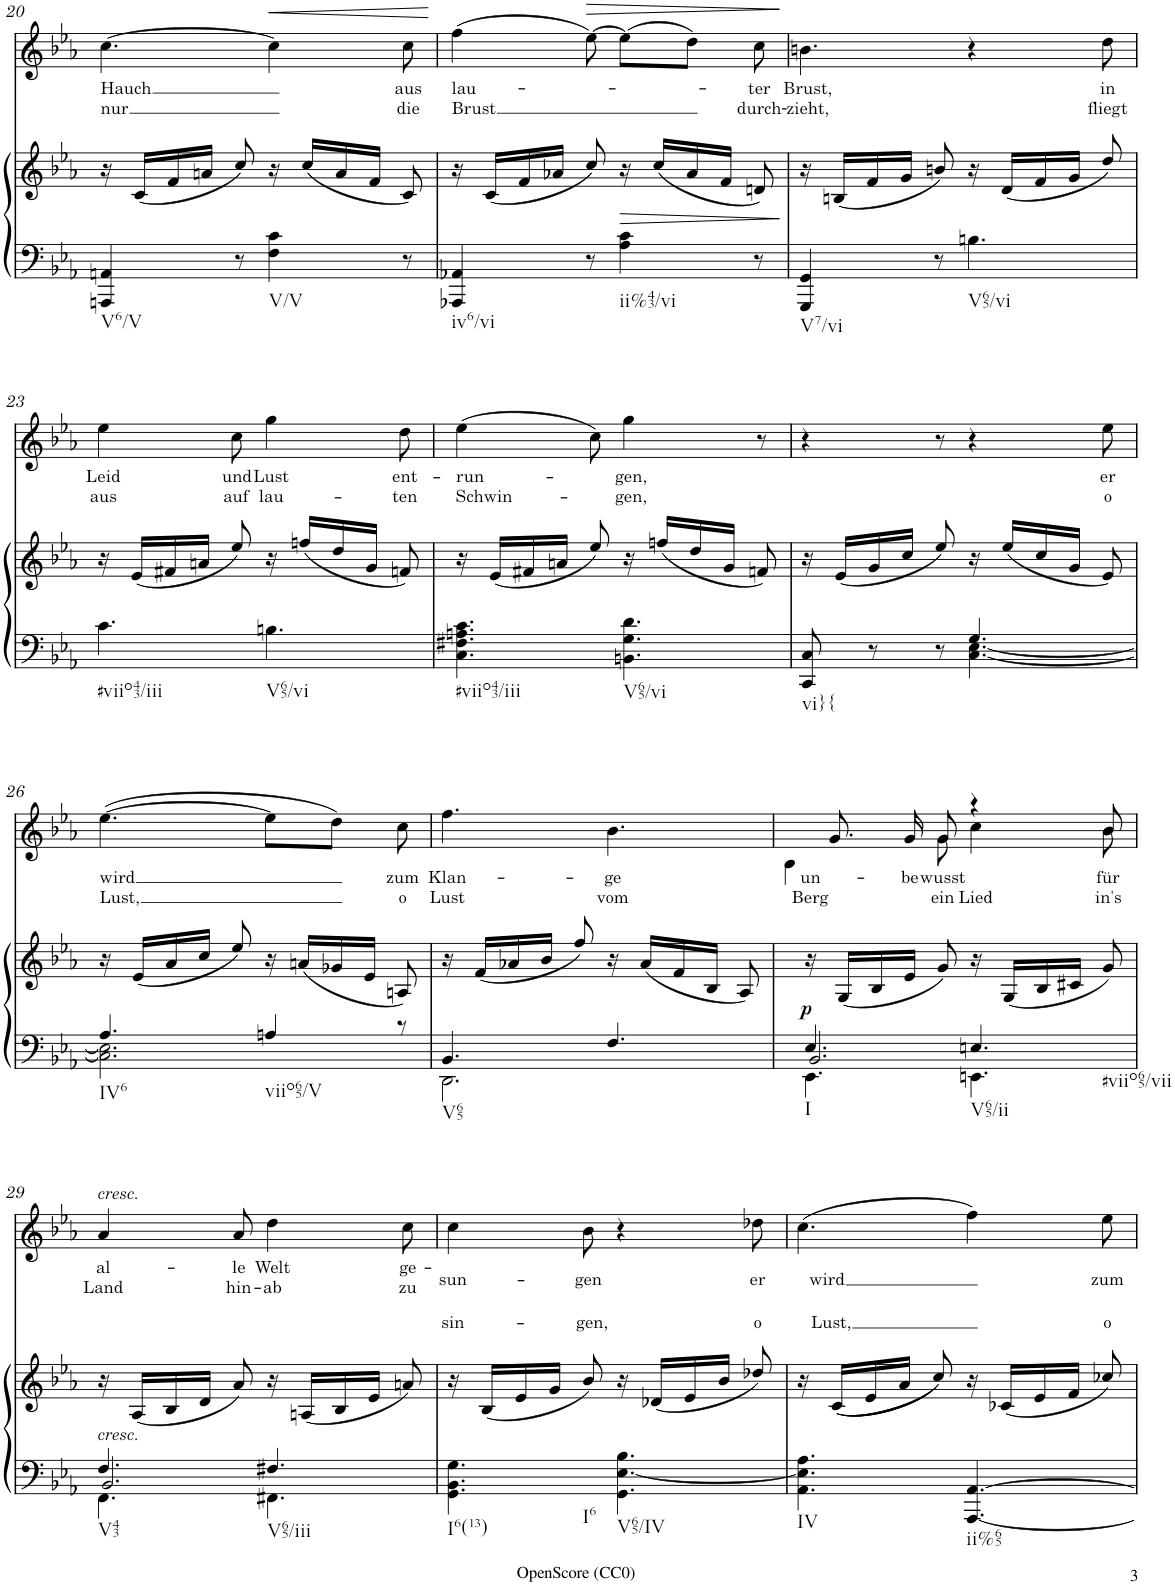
**kern	**kern	**dynam	**kern	**text	**text	**dynam
*part2	*part2	*part2	*part1	*part1	*part1	*part1
*staff3	*staff2	*staff2/3	*staff1	*staff1	*staff1	*staff1
*I"Piano	*	*	*I"Voice	*	*	*
*I'Pno	*	*	*	*	*	*
!!LO:PB:g=z
*clefF4	*clefG2	*	*clefG2	*	*	*
*k[b-e-a-]	*k[b-e-a-]	*	*k[b-e-a-]	*	*	*
*M6/8	*M6/8	*	*M6/8	*	*	*
=20	=20	=20	=20	=20	=20	=20
!LO:TX:b:t=V6/V	!	!	!	!	!	!
!	!	!	!	!LO:LY:b	!LO:LY:b	!
4AAAn/ 4AAn/	16r	.	[4.cc\	Hauch	nur	.
.	(<16c/LL	.	.	.	.	.
.	16f/	.	.	.	.	.
.	16an/JJ	.	.	.	.	.
8r	8cc/)	.	.	.	.	.
!LO:TX:b:t=V/V	!	!	!	!	!	!
!	!	!	!	!	!	!LO:HP:b
4F\ 4c\	16r	.	4cc\]	.	.	<
.	(16cc/LL	.	.	.	.	.
.	16a/	.	.	.	.	.
.	16f/JJ	.	.	.	.	.
!	!	!	!	!LO:LY:b	!LO:LY:b	!
8r	8c/)	.	8cc\	aus	die	.
.	.	.	.	.	.	[
=21	=21	=21	=21	=21	=21	=21
!LO:TX:b:t=iv6/vi	!	!	!	!	!	!
!	!	!	!	!LO:LY:b	!LO:LY:b	!
4AAA-X/ 4AA-X/	16r	.	(4ff\	lau-	Brust	.
.	(<16c/LL	.	.	.	.	.
.	16f/	.	.	.	.	.
.	16a-X/JJ	.	.	.	.	.
!	!	!	!	!	!	!LO:HP:b
8r	8cc/)	.	[8ee-\)	.	.	>
!LO:TX:b:t=ii%43/vi	!	!	!	!	!	!
!	!	!LO:HP:b	!	!	!	!
4A-\ 4c\	16r	>	(8ee-\L]	.	.	.
.	(16cc/LL	.	.	.	.	.
.	16a-/	.	8dd\J)	.	.	.
.	16f/JJ	.	.	.	.	.
!	!	!	!	!LO:LY:b	!LO:LY:b	!
8r	8dn/)	.	8cc\	-ter	durch-	.
.	.	]	.	.	.	]
=22	=22	=22	=22	=22	=22	=22
!LO:TX:b:t=V7/vi	!	!	!	!	!	!
!	!	!	!	!LO:LY:b	!LO:LY:b	!
4GGG/ 4GG/	16r	.	4.bn\	Brust,	-zieht,	.
.	(<16Bn/LL	.	.	.	.	.
.	16f/	.	.	.	.	.
.	16g/JJ	.	.	.	.	.
8r	8bn/)	.	.	.	.	.
!LO:TX:b:t=V65/vi	!	!	!	!	!	!
4.Bn\	16r	.	4r	.	.	.
.	(<16d/LL	.	.	.	.	.
.	16f/	.	.	.	.	.
.	16g/JJ	.	.	.	.	.
!	!	!	!	!LO:LY:b	!LO:LY:b	!
.	8dd/)	.	8dd\	in	fliegt	.
!!LO:LB:g=z
=23	=23	=23	=23	=23	=23	=23
!LO:TX:b:t=#viio43/iii	!	!	!	!	!	!
!	!	!	!	!LO:LY:b	!LO:LY:b	!
4.c\	16r	.	4ee-\	Leid	aus	.
.	(<16e-/LL	.	.	.	.	.
.	16f#X/	.	.	.	.	.
.	16an/JJ	.	.	.	.	.
!	!	!	!	!LO:LY:b	!LO:LY:b	!
.	8ee-/)	.	8cc\	und	auf	.
!LO:TX:b:t=V65/vi	!	!	!	!	!	!
!	!	!	!	!LO:LY:b	!LO:LY:b	!
4.Bn\	16r	.	4gg\	Lust	lau-	.
.	(<16ffn/LL	.	.	.	.	.
.	16dd/	.	.	.	.	.
.	16g/JJ	.	.	.	.	.
!	!	!	!	!LO:LY:b	!LO:LY:b	!
.	8fn/)	.	8dd\	ent-	-ten	.
=24	=24	=24	=24	=24	=24	=24
!LO:TX:b:t=#viio43/iii	!	!	!	!	!	!
!	!	!	!	!LO:LY:b	!LO:LY:b	!
4.C\ 4.F#X\ 4.An\ 4.c\	16r	.	(4ee-\	-run-	Schwin-	.
.	(<16e-/LL	.	.	.	.	.
.	16f#X/	.	.	.	.	.
.	16an/JJ	.	.	.	.	.
.	8ee-/)	.	8cc\)	.	.	.
!LO:TX:b:t=V65/vi	!	!	!	!	!	!
!	!	!	!	!LO:LY:b	!LO:LY:b	!
4.BBn\ 4.G\ 4.d\	16r	.	4gg\	-gen,	-gen,	.
.	(<16ffn/LL	.	.	.	.	.
.	16dd/	.	.	.	.	.
.	16g/JJ	.	.	.	.	.
.	8fn/)	.	8r	.	.	.
=25	=25	=25	=25	=25	=25	=25
*^	*	*	*	*	*	*
!LO:TX:b:t=vi}{	!	!	!	!	!	!	!
8CC/ 8C/	4.ryy	16r	.	4r	.	.	.
.	.	(<16e-/LL	.	.	.	.	.
8r	.	16g/	.	.	.	.	.
.	.	16cc/JJ	.	.	.	.	.
8r	.	8ee-/)	.	8r	.	.	.
4.G/	[4.C\ [4.E-\	16r	.	4r	.	.	.
.	.	(16ee-/LL	.	.	.	.	.
.	.	16cc/	.	.	.	.	.
.	.	16g/JJ	.	.	.	.	.
!	!	!	!	!	!LO:LY:b	!LO:LY:b	!
.	.	8e-/)	.	8ee-\	er	o	.
!!LO:LB:g=z
=26	=26	=26	=26	=26	=26	=26	=26
!LO:TX:b:t=IV6	!	!	!	!	!	!	!
!	!	!	!	!	!LO:LY:b	!LO:LY:b	!
4.A-/	2.C\] 2.E-\]	16r	.	([4.ee-\	wird	Lust,	.
.	.	(<16e-/LL	.	.	.	.	.
.	.	16a-/	.	.	.	.	.
.	.	16cc/JJ	.	.	.	.	.
.	.	8ee-/)	.	.	.	.	.
!LO:TX:b:t=viio65/V	!	!	!	!	!	!	!
4An/	.	16r	.	8ee-\L]	.	.	.
.	.	(16an/LL	.	.	.	.	.
.	.	16g-X/	.	8dd\J)	.	.	.
.	.	16e-/JJ	.	.	.	.	.
!	!	!	!	!	!LO:LY:b	!LO:LY:b	!
8r	.	8An/)	.	8cc\	zum	o	.
=27	=27	=27	=27	=27	=27	=27	=27
!LO:TX:b:t=V65	!	!	!	!	!	!	!
!	!	!	!	!	!LO:LY:b	!LO:LY:b	!
4.BB-/	2.DD\	16r	.	4.ff\	Klan-	Lust	.
.	.	(<16f/LL	.	.	.	.	.
.	.	16a-X/	.	.	.	.	.
.	.	16b-/JJ	.	.	.	.	.
.	.	8ff/)	.	.	.	.	.
!	!	!	!	!	!LO:LY:b	!LO:LY:b	!
4.F/	.	16r	.	4.b-\	-ge	vom	.
.	.	(16a-/LL	.	.	.	.	.
.	.	16f/	.	.	.	.	.
.	.	16B-/JJ	.	.	.	.	.
.	.	8A-/)	.	.	.	.	.
=28	=28	=28	=28	=28	=28	=28	=28
*	*^	*	*	*	*	*	*
!LO:TX:b:t=I	!	!	!	!	!	!	!	!
!	!	!	!	!LO:DY:b	!	!LO:LY:b	!LO:LY:b	!
*	*	*	*	*	*^	*	*	*
4.E-/	2.BB-/	4.EE-\	16r	p	8.g/	4g\	un-	Berg	.
.	.	.	(<16G/LL	.	.	.	.	.	.
.	.	.	16B-/	.	.	.	.	.	.
!	!	!	!	!	!	!	!LO:LY:b	!	!
.	.	.	16e-/JJ	.	16g/	.	-be-	.	.
!	!	!	!	!	!	!	!LO:LY:b	!LO:LY:b	!
.	.	.	8g/)	.	8g/	8g\	-wusst	ein	.
!LO:TX:b:t=V65/ii	!	!	!	!	!	!	!	!	!
!LO:TX:b:t=#viio65/vii	!	!	!	!	!	!	!	!	!
!	!	!	!	!	!	!	!	!LO:LY:b	!
4.En/	.	4.EEn\	16r	.	4r	4cc\	.	Lied	.
.	.	.	(<16G/LL	.	.	.	.	.	.
.	.	.	16B-/	.	.	.	.	.	.
.	.	.	16c#X/JJ	.	.	.	.	.	.
!	!	!	!	!	!	!	!LO:LY:b	!	!
!	!	!	!	!	!	!	!	!LO:LY:b	!
.	.	.	8g/)	.	8b-/	8b-\	.	in's	.
!!LO:LB:g=z
=29	=29	=29	=29	=29	=29	=29	=29	=29	=29
!	!	!	!	!	!LO:TX:a:i:t=cresc.	!	!	!	!
!LO:TX:a:i:t=cresc.	!	!	!	!	!	!	!	!	!
!LO:TX:b:t=V43	!	!	!	!	!	!	!	!	!
!	!	!	!	!	!	!	!LO:LY:b	!LO:LY:b	!
*	*	*	*	*	*v	*v	*	*	*
4.F/	2.BB-/	4.FF\	16r	.	4a-/	al-	Land	.
.	.	.	(<16A-/LL	.	.	.	.	.
.	.	.	16B-/	.	.	.	.	.
.	.	.	16d/JJ	.	.	.	.	.
!	!	!	!	!	!	!LO:LY:b	!LO:LY:b	!
.	.	.	8a-/)	.	8a-/	-le	hin-	.
!LO:TX:b:t=V65/iii	!	!	!	!	!	!	!	!
!	!	!	!	!	!	!LO:LY:b	!LO:LY:b	!
4.F#X/	.	4.FF#X\	16r	.	4dd\	Welt	-ab	.
.	.	.	(<16An/LL	.	.	.	.	.
.	.	.	16B-/	.	.	.	.	.
.	.	.	16e-/JJ	.	.	.	.	.
!	!	!	!	!	!	!LO:LY:b	!LO:LY:b	!
.	.	.	8an/)	.	8cc\	ge-	zu	.
*v	*v	*v	*	*	*	*	*	*
=30	=30	=30	=30	=30	=30	=30
!LO:TX:b:t=I6(13)	!	!	!	!	!	!
!LO:TX:b:t=I6	!	!	!	!	!	!
!	!	!	!	!LO:LY:b	!LO:LY:b	!
4.GG\ 4.BB-\ 4.G\	16r	.	4cc\	-sun-	sin-	.
.	(<16B-/LL	.	.	.	.	.
.	16e-/	.	.	.	.	.
.	16g/JJ	.	.	.	.	.
!	!	!	!	!LO:LY:b	!LO:LY:b	!
.	8b-/)	.	8b-\	-gen	-gen,	.
!LO:TX:b:t=V65/IV	!	!	!	!	!	!
4.GG\ [<4.E-\ 4.B-\	16r	.	4r	.	.	.
.	(<16d-X/LL	.	.	.	.	.
.	16e-/	.	.	.	.	.
.	16b-/JJ	.	.	.	.	.
!	!	!	!	!LO:LY:b	!LO:LY:b	!
.	8dd-X/)	.	8dd-X\	er	o	.
=31	=31	=31	=31	=31	=31	=31
!LO:TX:b:t=IV	!	!	!	!	!	!
!	!	!	!	!LO:LY:b	!LO:LY:b	!
4.AA-\ 4.E-\] 4.A-\	16r	.	(4.cc\	wird	Lust,	.
.	(<(<16c/LL	.	.	.	.	.
.	16e-/	.	.	.	.	.
.	16a-/JJ	.	.	.	.	.
.	8cc/))	.	.	.	.	.
!LO:TX:b:t=ii%65	!	!	!	!	!	!
[4.AAA-/ [4.AA-/	16r	.	4ff\)	.	.	.
.	(<16c-X/LL	.	.	.	.	.
.	16e-/	.	.	.	.	.
.	16f/JJ	.	.	.	.	.
!	!	!	!	!LO:LY:b	!LO:LY:b	!
.	8cc-X/)	.	8ee-\	zum	o	.
=	=	=	=	=	=	=
*-	*-	*-	*-	*-	*-	*-
